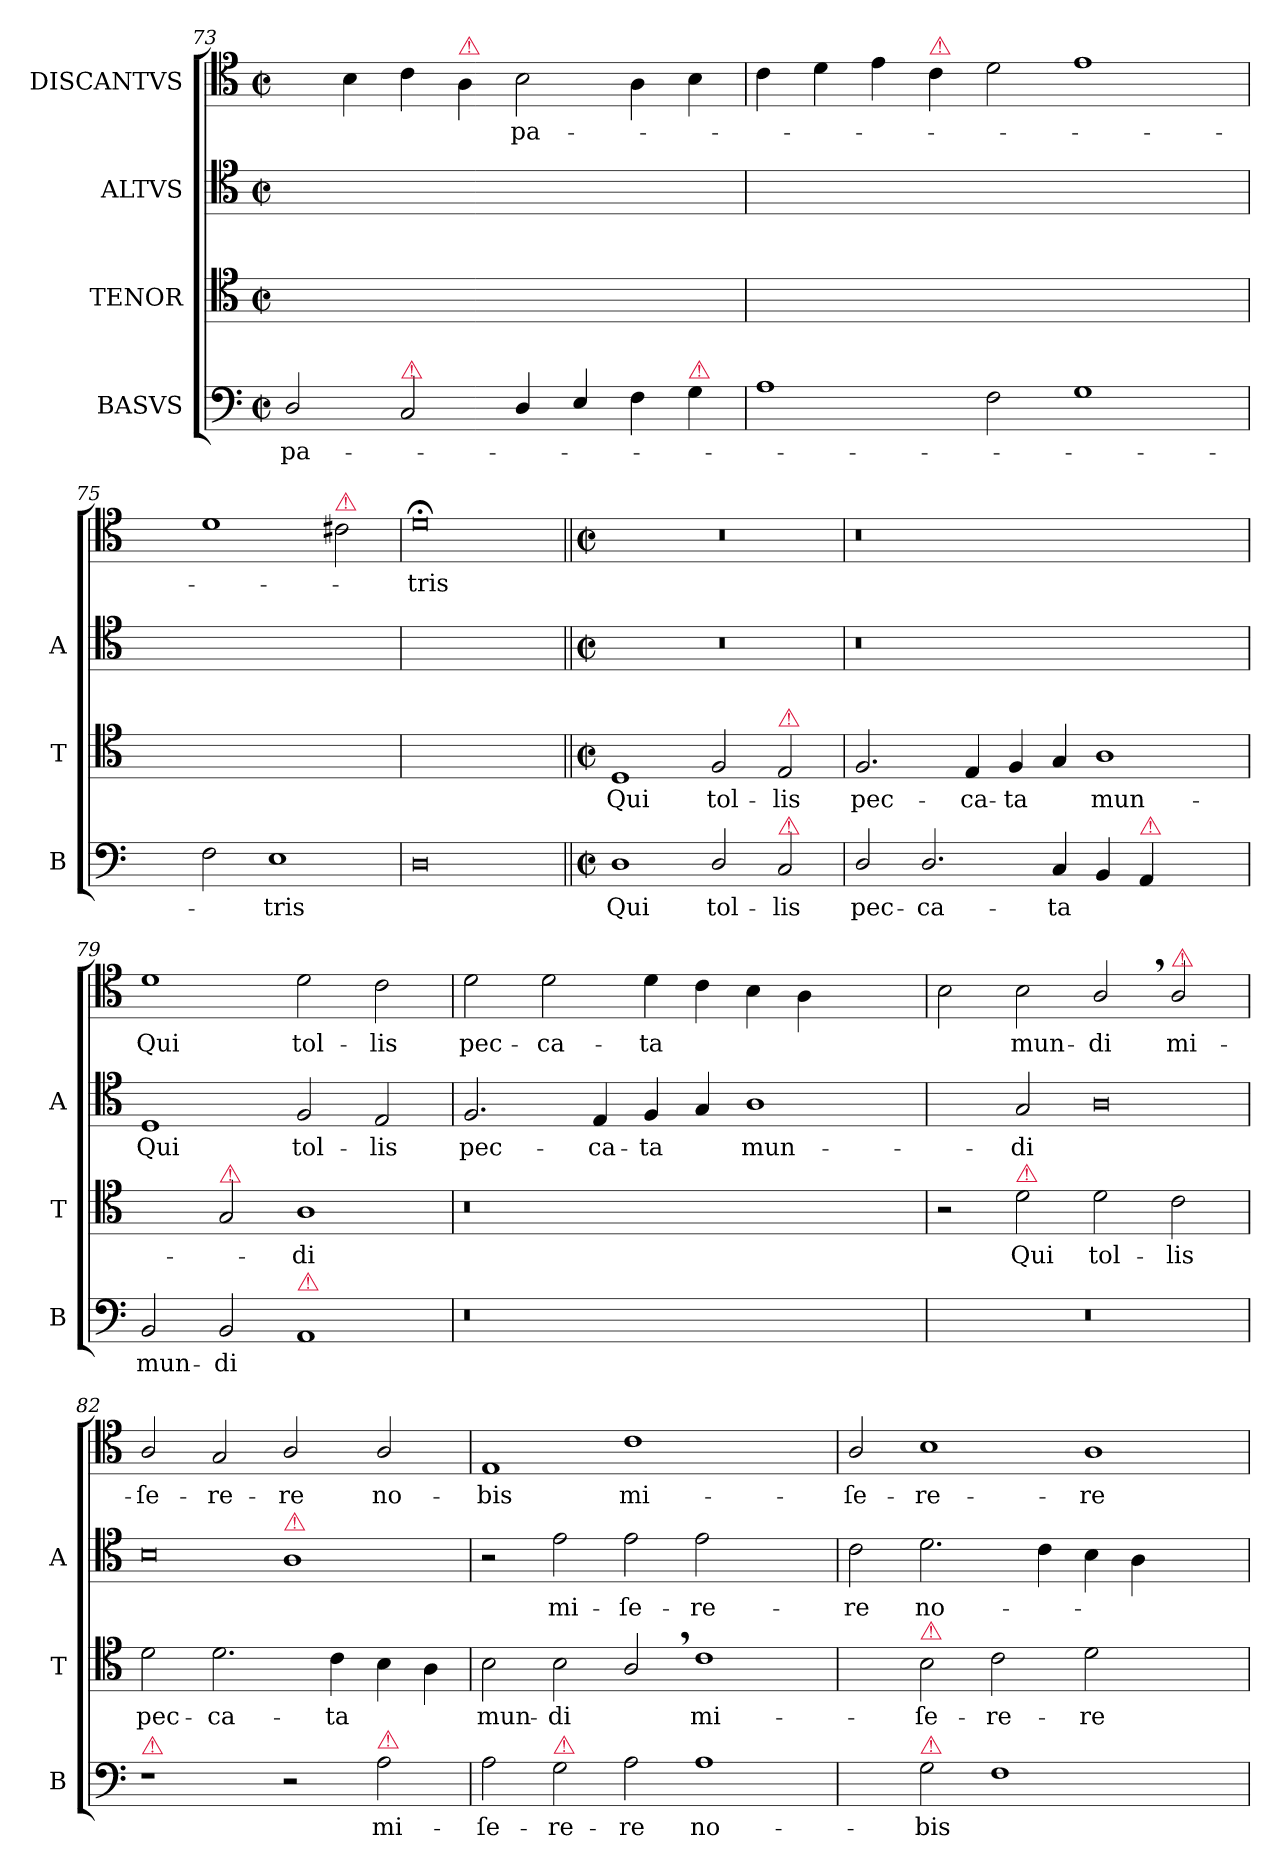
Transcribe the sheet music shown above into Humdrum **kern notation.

**kern	**text	**kern	**text	**kern	**text	**kern	**text
*part4	*part4	*part3	*part3	*part2	*part2	*part1	*part1
*staff4	*staff4	*staff3	*staff3	*staff2	*staff2	*staff1	*staff1
*I"BASVS	*	*I"TENOR	*	*I"ALTVS	*	*I"DISCANTVS	*
*I'B	*	*I'T	*	*I'A	*	*	*
*clefF4	*	*clefC4	*	*clefC4	*	*clefC4	*
*k[]	*	*k[]	*	*k[]	*	*k[]	*
*D:dor	*	*D:dor	*	*D:dor	*	*D:dor	*
*M2/1	*	*M2/1	*	*M2/1	*	*M2/1	*
*met(c|)	*	*met(c|)	*	*met(c|)	*	*met(c|)	*
=73	=73	=73	=73	=73	=73	=73	=73
2D/	pa-	0ryy	.	0ryy	.	4ryy	.
.	.	.	.	.	.	4B\	.
!LO:TX:a:color=crimson:t=⚠	!	!	!	!	!	!	!
2C/	.	.	.	.	.	4c\	.
!	!	!	!	!	!	!LO:TX:a:color=crimson:t=⚠	!
.	.	.	.	.	.	4A\	.
4D/	.	.	.	.	.	2B\	pa-
4E/	.	.	.	.	.	.	.
4F\	.	.	.	.	.	4A\	.
!LO:TX:a:color=crimson:t=⚠	!	!	!	!	!	!	!
4G\	.	.	.	.	.	4B\	.
=74	=74	=74	=74	=74	=74	=74	=74
1A	.	0ryy	.	0ryy	.	4c\	.
.	.	.	.	.	.	4d\	.
.	.	.	.	.	.	4e\	.
!	!	!	!	!	!	!LO:TX:a:color=crimson:t=⚠	!
.	.	.	.	.	.	4c\	.
2F\	.	.	.	.	.	2d\	.
1G	.	.	.	.	.	1e	.
.	.	2ryy	.	2ryy	.	.	.
=75	=75	=75	=75	=75	=75	=75	=75
2ryy	.	0ryy	.	0ryy	.	2ryy	.
2F\	.	.	.	.	.	1d	.
1E	-tris	.	.	.	.	.	.
!	!	!	!	!	!	!LO:TX:a:color=crimson:t=⚠	!
.	.	.	.	.	.	2c#X\	.
=76	=76	=76	=76	=76	=76	=76	=76
0D	.	0ryy	.	0ryy	.	0d;<	-tris
=77||	=77||	=77||	=77||	=77||	=77||	=77||	=77||
*M2/1	*	*M2/1	*	*M2/1	*	*M2/1	*
*met(c|)	*	*met(c|)	*	*met(c|)	*	*met(c|)	*
1D	Qui	1D	Qui	0r	.	0r	.
2D/	tol-	2F/	tol-	.	.	.	.
!	!	!LO:TX:a:color=crimson:t=⚠	!	!	!	!	!
!LO:TX:a:color=crimson:t=⚠	!	!	!	!	!	!	!
2C/	-lis	2E/	-lis	.	.	.	.
=78	=78	=78	=78	=78	=78	=78	=78
2D/	pec-	2.F/	pec-	0r	.	0r	.
2.D/	-ca-	.	.	.	.	.	.
.	.	4E/	-ca-	.	.	.	.
.	.	4F/	-ta	.	.	.	.
4C/	-ta	4G/	.	.	.	.	.
4BB/	.	1A	mun-	.	.	.	.
!LO:TX:a:color=crimson:t=⚠	!	!	!	!	!	!	!
4AA/	.	.	.	.	.	.	.
2ryy	.	.	.	2ryy	.	2ryy	.
=79	=79	=79	=79	=79	=79	=79	=79
2BB/	mun-	2ryy	.	1D	Qui	1d	Qui
!	!	!LO:TX:a:color=crimson:t=⚠	!	!	!	!	!
2BB/	-di	2G/	.	.	.	.	.
!LO:TX:a:color=crimson:t=⚠	!	!	!	!	!	!	!
1AA	.	1A	-di	2F/	tol-	2d\	tol-
.	.	.	.	2E/	-lis	2c\	-lis
=80	=80	=80	=80	=80	=80	=80	=80
0r	.	0r	.	2.F/	pec-	2d\	pec-
.	.	.	.	.	.	2d\	-ca-
.	.	.	.	4E/	-ca-	.	.
.	.	.	.	4F/	-ta	4d\	-ta
.	.	.	.	4G/	.	4c\	.
.	.	.	.	1A	mun-	4B\	.
.	.	.	.	.	.	4A\	.
2ryy	.	2ryy	.	.	.	2ryy	.
=81	=81	=81	=81	=81	=81	=81	=81
0r	.	2r	.	2ryy	.	2B\	.
!	!	!LO:TX:a:color=crimson:t=⚠	!	!	!	!	!
!	!	!	!LO:LY:i	!	!	!	!
.	.	2d\	Qui	2G/	-di	2B\	mun-
!	!	!	!LO:LY:i	!LO:N:vis=0	!	!	!
.	.	2d\	tol-	1A	.	2A,/	-di
!	!	!	!	!	!	!LO:TX:a:color=crimson:t=⚠	!
!	!	!	!LO:LY:i	!	!	!	!
.	.	2c\	-lis	.	.	2A/	mi-
=82	=82	=82	=82	=82	=82	=82	=82
!LO:TX:a:color=crimson:t=⚠	!	!	!	!	!	!	!
!	!	!	!LO:LY:i	!LO:N:vis=0	!	!	!
1r	.	2d\	pec-	1B	.	2A/	-ſe-
!	!	!	!LO:LY:i	!	!	!	!
.	.	2.d\	-ca-	.	.	2G/	-re-
!	!	!	!	!LO:TX:a:color=crimson:t=⚠	!	!	!
2r	.	.	.	1A	.	2A/	-re
!	!	!	!LO:LY:i	!	!	!	!
.	.	4c\	-ta	.	.	.	.
!LO:TX:a:color=crimson:t=⚠	!	!	!	!	!	!	!
2A\	mi-	4B\	.	.	.	2A/	no-
.	.	4A\	.	.	.	.	.
=83	=83	=83	=83	=83	=83	=83	=83
!	!	!	!LO:LY:i	!	!	!	!
2A\	-ſe-	2B\	mun-	2r	.	1E	-bis
!LO:TX:a:color=crimson:t=⚠	!	!	!	!	!	!	!
!	!	!	!LO:LY:i	!	!	!	!
2G\	-re-	2B\	-di	2e\	mi-	.	.
2A\	-re	2A,/	.	2e\	-ſe-	1c	mi-
1A	no-	1c	mi-	2e\	-re-	.	.
.	.	.	.	2ryy	.	2ryy	.
=84	=84	=84	=84	=84	=84	=84	=84
2ryy	.	2ryy	.	2c\	-re	2A/	-ſe-
!	!	!LO:TX:a:color=crimson:t=⚠	!	!	!	!	!
!LO:TX:a:color=crimson:t=⚠	!	!	!	!	!	!	!
2G\	-bis	2B\	-ſe-	2.d\	no-	1B	-re-
1F	.	2c\	-re-	.	.	.	.
.	.	.	.	4c\	.	.	.
.	.	2d\	-re	4B\	.	1A	-re
.	.	.	.	4A\	.	.	.
2ryy	.	2ryy	.	2ryy	.	.	.
=	=	=	=	=	=	=	=
*-	*-	*-	*-	*-	*-	*-	*-
